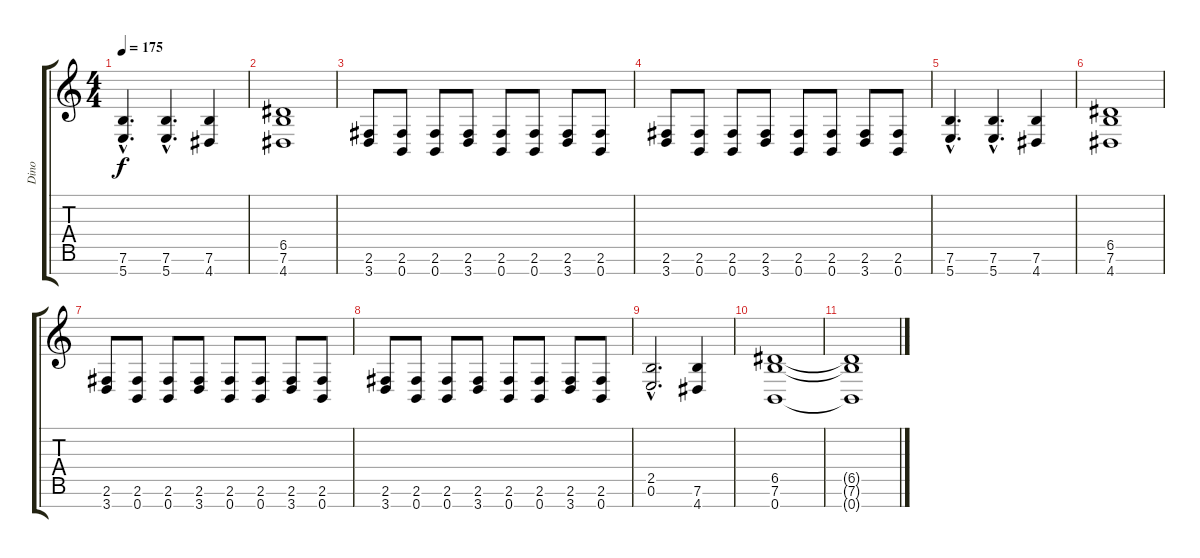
\track ("Dino" "Dino") {instrument distortionguitar}
\staff {score tabs}
\tuning (E4 B3 G3 D3 A2 E2 B1) {hide}
\ts (4 4)
\tempo 175
\clef g2
\ks c
(7.6{hac} 5.7{hac}).4{d dy f} (7.6{hac} 5.7{hac}).4{d} (7.6 4.7).4 |
(6.5 7.6 4.7).1 |
(2.6 3.7).8 (2.6 0.7).8 (2.6 0.7).8 (2.6 3.7).8 (2.6 0.7).8 (2.6 0.7).8 (2.6 3.7).8 (2.6 0.7).8 |
(2.6 3.7).8 (2.6 0.7).8 (2.6 0.7).8 (2.6 3.7).8 (2.6 0.7).8 (2.6 0.7).8 (2.6 3.7).8 (2.6 0.7).8 |
(7.6{hac} 5.7{hac}).4{d} (7.6{hac} 5.7{hac}).4{d} (7.6 4.7).4 |
(6.5 7.6 4.7).1 |
(2.6 3.7).8 (2.6 0.7).8 (2.6 0.7).8 (2.6 3.7).8 (2.6 0.7).8 (2.6 0.7).8 (2.6 3.7).8 (2.6 0.7).8 |
(2.6 3.7).8 (2.6 0.7).8 (2.6 0.7).8 (2.6 3.7).8 (2.6 0.7).8 (2.6 0.7).8 (2.6 3.7).8 (2.6 0.7).8 |
(2.5{hac} 0.6{hac}).2{d} (7.6 4.7).4 |
(6.5 7.6 0.7).1 |
(6.5{t} 7.6{t} 0.7{t}).1
